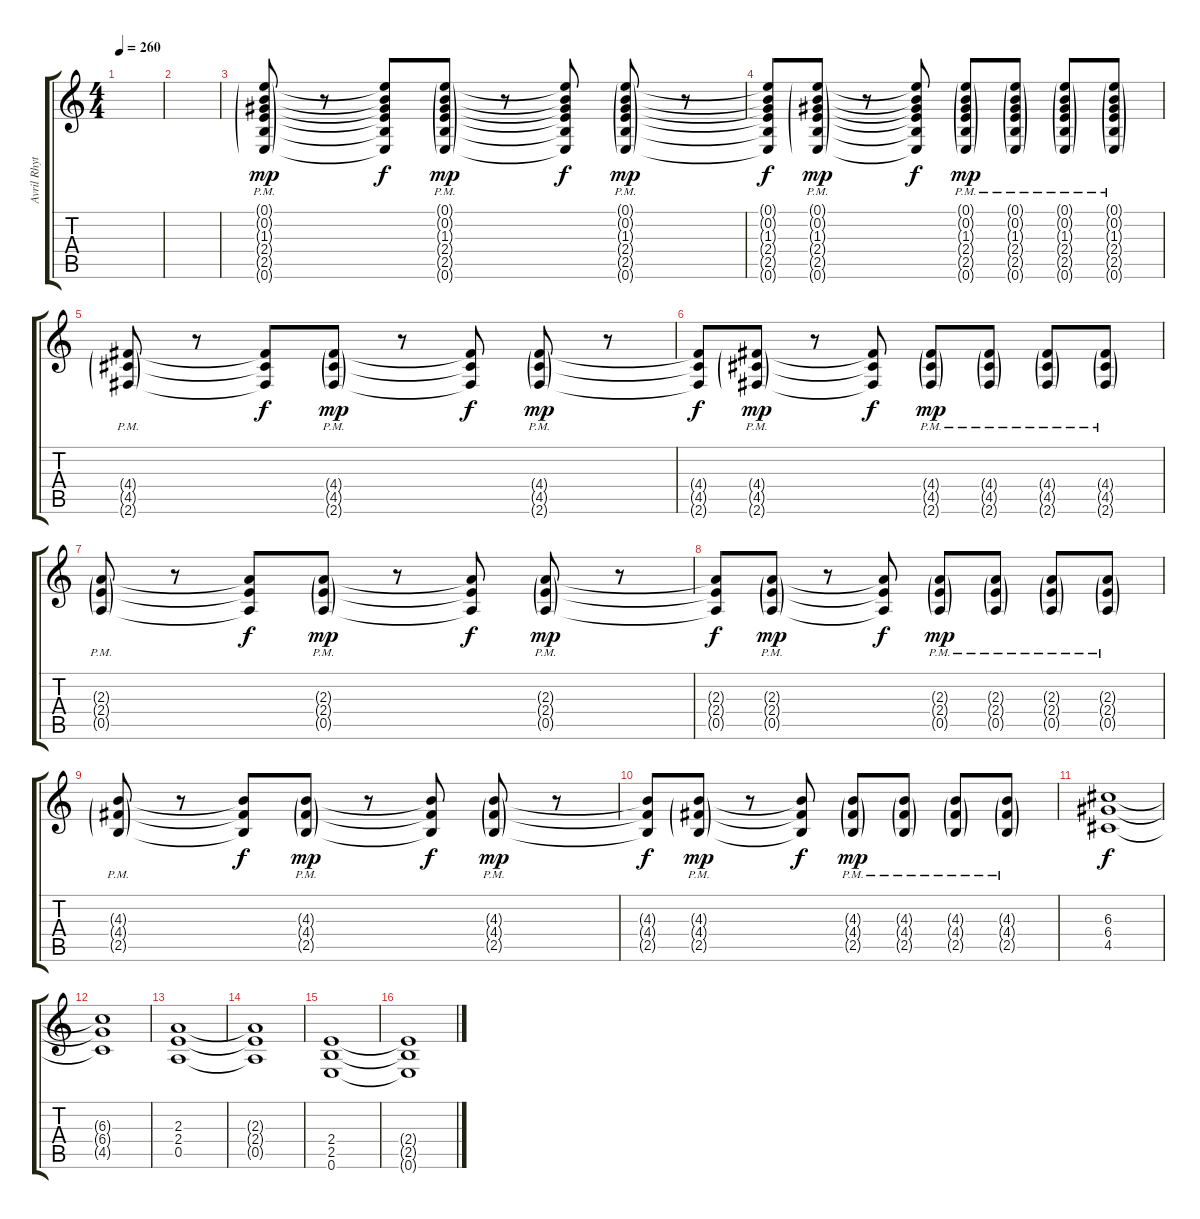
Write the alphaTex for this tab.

\track ("Avril Rhythm 2" "Avril Rhyt") {instrument distortionguitar}
\staff {score tabs}
\tuning (E4 B3 G3 D3 A2 E2) {hide}
\ts (4 4)
\tempo 260
\clef g2
\ks c
|
|
(0.1{g pm} 0.2{g pm} 1.3{g pm} 2.4{g pm} 2.5{g pm} 0.6{g pm}).8{dy mp} r.8 (0.1{t} 0.2{t} 1.3{t} 2.4{t} 2.5{t} 0.6{t}).8{dy f} (0.1{g pm} 0.2{g pm} 1.3{g pm} 2.4{g pm} 2.5{g pm} 0.6{g pm}).8{dy mp} r.8 (0.1{t} 0.2{t} 1.3{t} 2.4{t} 2.5{t} 0.6{t}).8{dy f} (0.1{g pm} 0.2{g pm} 1.3{g pm} 2.4{g pm} 2.5{g pm} 0.6{g pm}).8{dy mp} r.8 |
(0.1{t} 0.2{t} 1.3{t} 2.4{t} 2.5{t} 0.6{t}).8{dy f} (0.1{g pm} 0.2{g pm} 1.3{g pm} 2.4{g pm} 2.5{g pm} 0.6{g pm}).8{dy mp} r.8 (0.1{t} 0.2{t} 1.3{t} 2.4{t} 2.5{t} 0.6{t}).8{dy f} (0.1{g pm} 0.2{g pm} 1.3{g pm} 2.4{g pm} 2.5{g pm} 0.6{g pm}).8{dy mp} (0.1{g pm} 0.2{g pm} 1.3{g pm} 2.4{g pm} 2.5{g pm} 0.6{g pm}).8 (0.1{g pm} 0.2{g pm} 1.3{g pm} 2.4{g pm} 2.5{g pm} 0.6{g pm}).8 (0.1{g pm} 0.2{g pm} 1.3{g pm} 2.4{g pm} 2.5{g pm} 0.6{g pm}).8 |
(4.4{g pm} 4.5{g pm} 2.6{g pm}).8 r.8 (4.4{t} 4.5{t} 2.6{t}).8{dy f} (4.4{g pm} 4.5{g pm} 2.6{g pm}).8{dy mp} r.8 (4.4{t} 4.5{t} 2.6{t}).8{dy f} (4.4{g pm} 4.5{g pm} 2.6{g pm}).8{dy mp} r.8 |
(4.4{t} 4.5{t} 2.6{t}).8{dy f} (4.4{g pm} 4.5{g pm} 2.6{g pm}).8{dy mp} r.8 (4.4{t} 4.5{t} 2.6{t}).8{dy f} (4.4{g pm} 4.5{g pm} 2.6{g pm}).8{dy mp} (4.4{g pm} 4.5{g pm} 2.6{g pm}).8 (4.4{g pm} 4.5{g pm} 2.6{g pm}).8 (4.4{g pm} 4.5{g pm} 2.6{g pm}).8 |
(2.3{g pm} 2.4{g pm} 0.5{g pm}).8 r.8 (2.3{t} 2.4{t} 0.5{t}).8{dy f} (2.3{g pm} 2.4{g pm} 0.5{g pm}).8{dy mp} r.8 (2.3{t} 2.4{t} 0.5{t}).8{dy f} (2.3{g pm} 2.4{g pm} 0.5{g pm}).8{dy mp} r.8 |
(2.3{t} 2.4{t} 0.5{t}).8{dy f} (2.3{g pm} 2.4{g pm} 0.5{g pm}).8{dy mp} r.8 (2.3{t} 2.4{t} 0.5{t}).8{dy f} (2.3{g pm} 2.4{g pm} 0.5{g pm}).8{dy mp} (2.3{g pm} 2.4{g pm} 0.5{g pm}).8 (2.3{g pm} 2.4{g pm} 0.5{g pm}).8 (2.3{g pm} 2.4{g pm} 0.5{g pm}).8 |
(4.3{g pm} 4.4{g pm} 2.5{g pm}).8 r.8 (4.3{t} 4.4{t} 2.5{t}).8{dy f} (4.3{g pm} 4.4{g pm} 2.5{g pm}).8{dy mp} r.8 (4.3{t} 4.4{t} 2.5{t}).8{dy f} (4.3{g pm} 4.4{g pm} 2.5{g pm}).8{dy mp} r.8 |
(4.3{t} 4.4{t} 2.5{t}).8{dy f} (4.3{g pm} 4.4{g pm} 2.5{g pm}).8{dy mp} r.8 (4.3{t} 4.4{t} 2.5{t}).8{dy f} (4.3{g pm} 4.4{g pm} 2.5{g pm}).8{dy mp} (4.3{g pm} 4.4{g pm} 2.5{g pm}).8 (4.3{g pm} 4.4{g pm} 2.5{g pm}).8 (4.3{g pm} 4.4{g pm} 2.5{g pm}).8 |
(6.3 6.4 4.5).1{dy f} |
(6.3{t} 6.4{t} 4.5{t}).1 |
(2.3 2.4 0.5).1 |
(2.3{t} 2.4{t} 0.5{t}).1 |
(2.4 2.5 0.6).1 |
(2.4{t} 2.5{t} 0.6{t}).1
